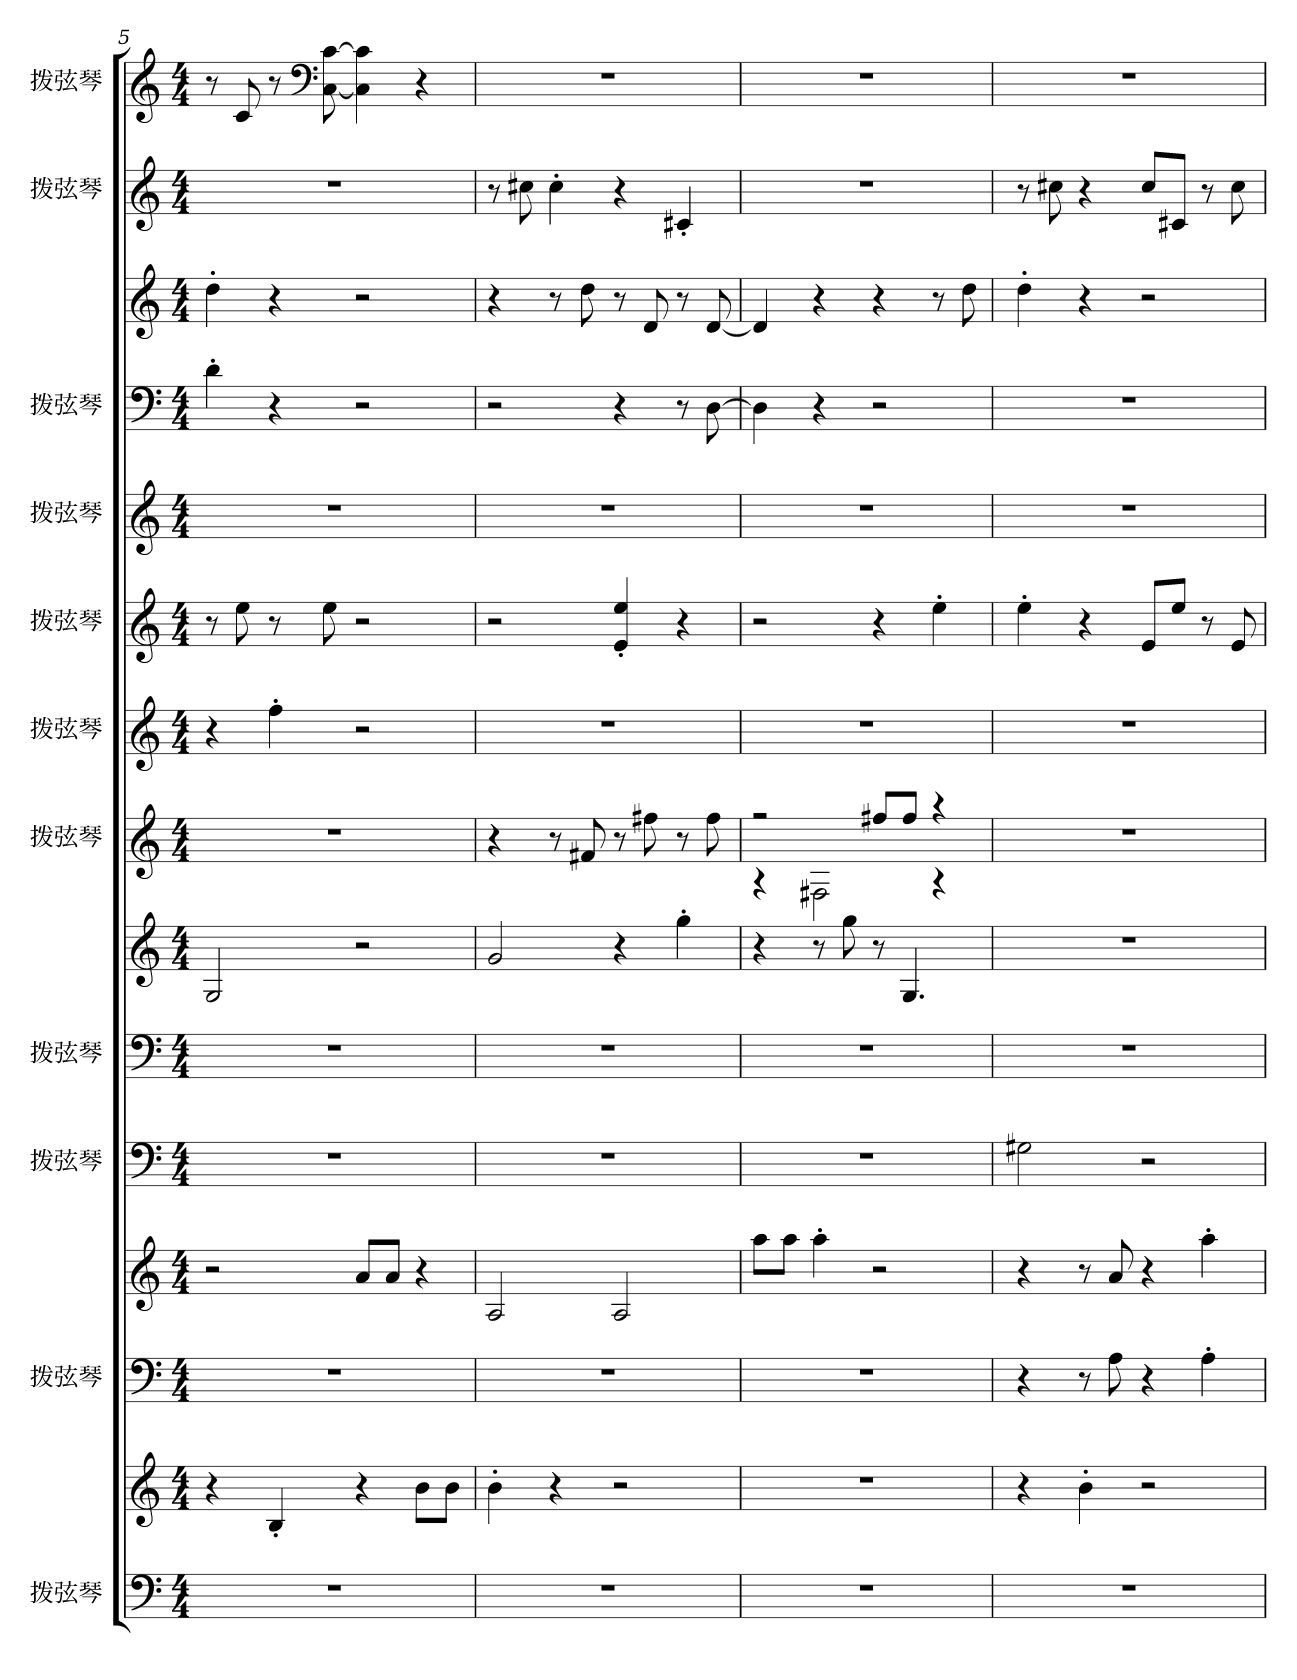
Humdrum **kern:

**kern	**kern	**kern	**kern	**kern	**kern	**kern	**kern	**kern	**kern	**kern	**kern	**kern	**kern	**kern
*part11	*part11	*part10	*part10	*part9	*part8	*part8	*part7	*part6	*part5	*part4	*part3	*part3	*part2	*part1
*staff15	*staff14	*staff13	*staff12	*staff11	*staff10	*staff9	*staff8	*staff7	*staff6	*staff5	*staff4	*staff3	*staff2	*staff1
*I"拨弦琴	*	*I"拨弦琴	*	*I"拨弦琴	*I"拨弦琴	*	*I"拨弦琴	*I"拨弦琴	*I"拨弦琴	*I"拨弦琴	*I"拨弦琴	*	*I"拨弦琴	*I"拨弦琴
*clefF4	*clefG2	*clefF4	*clefG2	*clefF4	*clefF4	*clefG2	*clefG2	*clefG2	*clefG2	*clefG2	*clefF4	*clefG2	*clefG2	*clefG2
*k[]	*k[]	*k[]	*k[]	*k[]	*k[]	*k[]	*k[]	*k[]	*k[]	*k[]	*k[]	*k[]	*k[]	*k[]
*M4/4	*M4/4	*M4/4	*M4/4	*M4/4	*M4/4	*M4/4	*M4/4	*M4/4	*M4/4	*M4/4	*M4/4	*M4/4	*M4/4	*M4/4
=5	=5	=5	=5	=5	=5	=5	=5	=5	=5	=5	=5	=5	=5	=5
1r	4r	1r	2r	1r	1r	2G/	1r	4r	8r	1r	4d'\	4dd'\	1r	8r
.	.	.	.	.	.	.	.	.	8ee\	.	.	.	.	8c/
.	4B'/	.	.	.	.	.	.	4ff'\	8r	.	4r	4r	.	8r
*	*	*	*	*	*	*	*	*	*	*	*	*	*	*clefF4
.	.	.	.	.	.	.	.	.	8ee\	.	.	.	.	[8C\ [8c\
.	4r	.	8a/L	.	.	2r	.	2r	2r	.	2r	2r	.	4C\] 4c\]
.	.	.	8a/J	.	.	.	.	.	.	.	.	.	.	.
.	8b\L	.	4r	.	.	.	.	.	.	.	.	.	.	4r
.	8b\J	.	.	.	.	.	.	.	.	.	.	.	.	.
=6	=6	=6	=6	=6	=6	=6	=6	=6	=6	=6	=6	=6	=6	=6
1r	4b'\	1r	2A/	1r	1r	2g/	4r	1r	2r	1r	2r	4r	8r	1r
.	.	.	.	.	.	.	.	.	.	.	.	.	8cc#X\	.
.	4r	.	.	.	.	.	8r	.	.	.	.	8r	4cc#'\	.
.	.	.	.	.	.	.	8f#X/	.	.	.	.	8dd\	.	.
.	2r	.	2A/	.	.	4r	8r	.	4e/' 4ee/'	.	4r	8r	4r	.
.	.	.	.	.	.	.	8ff#X\	.	.	.	.	8d/	.	.
.	.	.	.	.	.	4gg'\	8r	.	4r	.	8r	8r	4c#X'/	.
.	.	.	.	.	.	.	8ff#\	.	.	.	[8D\	[8d/	.	.
=7	=7	=7	=7	=7	=7	=7	=7	=7	=7	=7	=7	=7	=7	=7
*	*	*	*	*	*	*	*^	*	*	*	*	*	*	*
1r	1r	1r	8aa\L	1r	1r	4r	2r	4r	1r	2r	1r	4D\]	4d/]	1r	1r
.	.	.	8aa\J	.	.	.	.	.	.	.	.	.	.	.	.
.	.	.	4aa'\	.	.	8r	.	2F#X\	.	.	.	4r	4r	.	.
.	.	.	.	.	.	8gg\	.	.	.	.	.	.	.	.	.
.	.	.	2r	.	.	8r	8ff#X/L	.	.	4r	.	2r	4r	.	.
.	.	.	.	.	.	4.G/	8ff#/J	.	.	.	.	.	.	.	.
.	.	.	.	.	.	.	4r	4r	.	4ee'\	.	.	8r	.	.
.	.	.	.	.	.	.	.	.	.	.	.	.	8dd\	.	.
*	*	*	*	*	*	*	*v	*v	*	*	*	*	*	*	*
!!LO:PB:g=z
=8	=8	=8	=8	=8	=8	=8	=8	=8	=8	=8	=8	=8	=8	=8
1r	4r	4r	4r	2G#X\	1r	1r	1r	1r	4ee'\	1r	1r	4dd'\	8r	1r
.	.	.	.	.	.	.	.	.	.	.	.	.	8cc#X\	.
.	4b'\	8r	8r	.	.	.	.	.	4r	.	.	4r	4r	.
.	.	8A\	8a/	.	.	.	.	.	.	.	.	.	.	.
.	2r	4r	4r	2r	.	.	.	.	8e/L	.	.	2r	8cc#/L	.
.	.	.	.	.	.	.	.	.	8ee/J	.	.	.	8c#X/J	.
.	.	4A'\	4aa'\	.	.	.	.	.	8r	.	.	.	8r	.
.	.	.	.	.	.	.	.	.	8e/	.	.	.	8cc#\	.
=	=	=	=	=	=	=	=	=	=	=	=	=	=	=
*-	*-	*-	*-	*-	*-	*-	*-	*-	*-	*-	*-	*-	*-	*-
